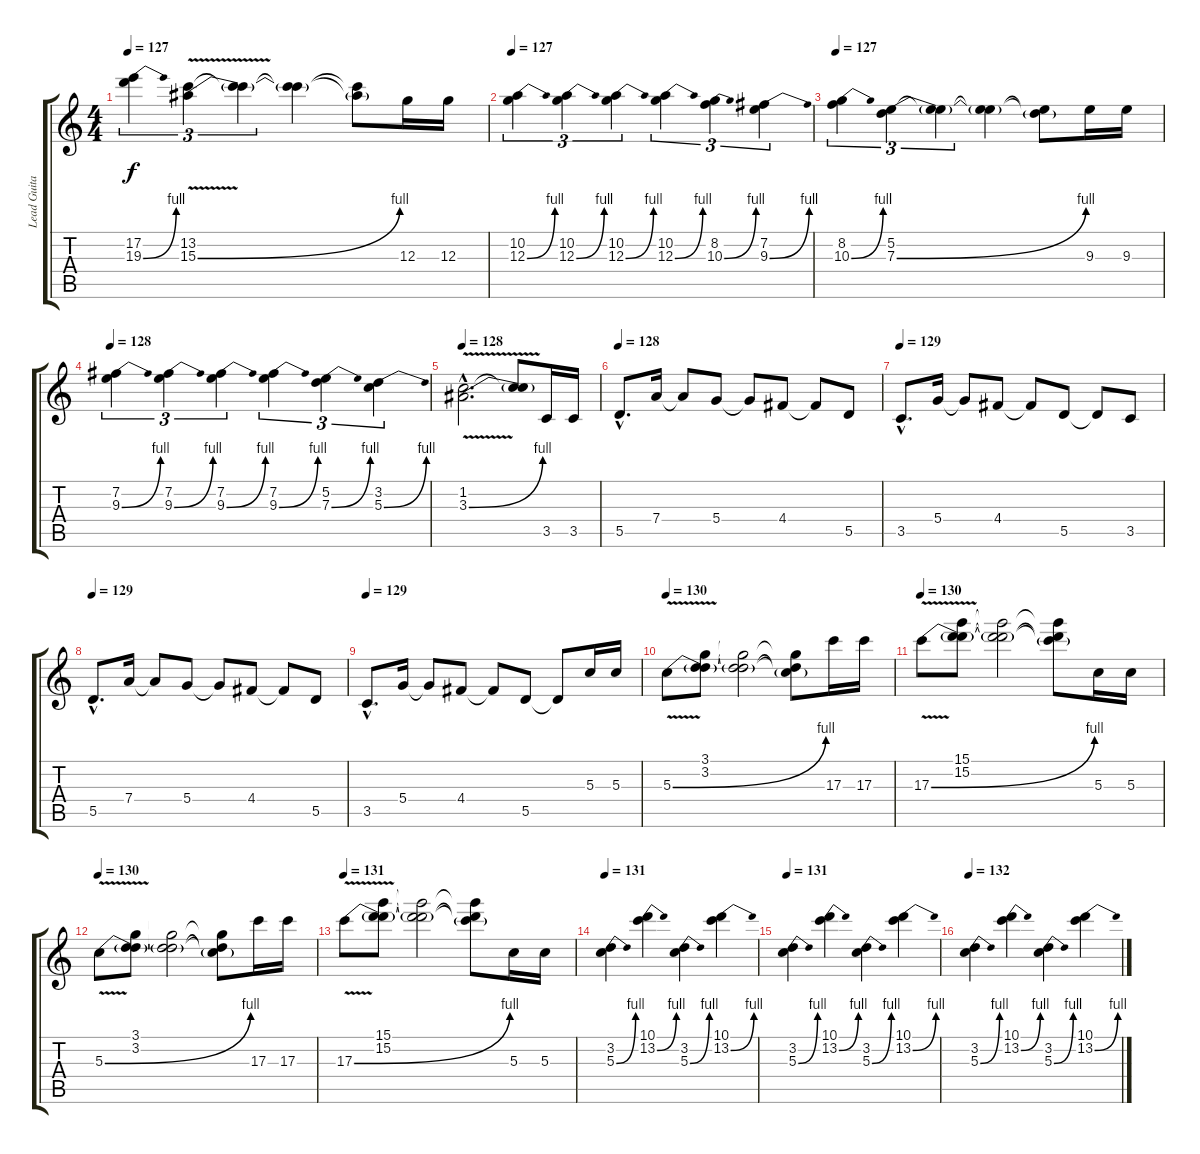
\track ("Lead Guitar" "Lead Guita") {instrument overdrivenguitar}
\staff {score tabs}
\tuning (E4 B3 G3 D3 A2 D2) {hide}
\ts (4 4)
\tempo 127
\clef g2
\ks c
(17.2 19.3{be (bend 0 0 60 4)}).4{tu (3 2) dy f} (13.2 15.3{be (bend 0 0 60 4) v}).4{tu (3 2)} (13.2{t} 15.3{t}).4{tu (3 2)} (13.2{t} 15.3{t}).4 (13.2{t} 15.3{t}).8 12.3.16 12.3.16 |
\tempo 127
(10.2 12.3{be (bend 0 0 60 4)}).4{tu (3 2)} (10.2 12.3{be (bend 0 0 60 4)}).4{tu (3 2)} (10.2 12.3{be (bend 0 0 60 4)}).4{tu (3 2)} (10.2 12.3{be (bend 0 0 60 4)}).4{tu (3 2)} (8.2 10.3{be (bend 0 0 60 4)}).4{tu (3 2)} (7.2 9.3{be (bend 0 0 60 4)}).4{tu (3 2)} |
\tempo 127
(8.2 10.3{be (bend 0 0 60 4)}).4{tu (3 2)} (5.2 7.3{be (bend 0 0 60 4)}).4{tu (3 2)} (5.2{t} 7.3{t}).4{tu (3 2)} (5.2{t} 7.3{t}).4 (5.2{t} 7.3{t}).8 9.3.16 9.3.16 |
\tempo 128
(7.2 9.3{be (bend 0 0 60 4)}).4{tu (3 2)} (7.2 9.3{be (bend 0 0 60 4)}).4{tu (3 2)} (7.2 9.3{be (bend 0 0 60 4)}).4{tu (3 2)} (7.2 9.3{be (bend 0 0 60 4)}).4{tu (3 2)} (5.2 7.3{be (bend 0 0 60 4)}).4{tu (3 2)} (3.2 5.3{be (bend 0 0 60 4)}).4{tu (3 2)} |
\tempo 128
(1.2{hac} 3.3{be (bend 0 0 60 4) v hac}).2{d} (1.2{t} 3.3{t}).8 3.5.16 3.5.16 |
\tempo 128
5.5{hac}.8{d} 7.4.16 7.4{t}.8 5.4.8 5.4{t}.8 4.4.8 4.4{t}.8 5.5.8 |
\tempo 129
3.5{hac}.8{d} 5.4.16 5.4{t}.8 4.4.8 4.4{t}.8 5.5.8 5.5{t}.8 3.5.8 |
\tempo 129
5.5{hac}.8{d} 7.4.16 7.4{t}.8 5.4.8 5.4{t}.8 4.4.8 4.4{t}.8 5.5.8 |
\tempo 129
3.5{hac}.8{d} 5.4.16 5.4{t}.8 4.4.8 4.4{t}.8 5.5.8 5.5{t}.8 5.3.16 5.3.16 |
\tempo 130
5.3{be (bend 0 0 60 4) v}.8 (3.1 3.2 5.3{t}).8 (3.1{t} 3.2{t} 5.3{t}).2 (3.1{t} 3.2{t} 5.3{t}).8 17.3.16 17.3.16 |
\tempo 130
17.3{be (bend 0 0 60 4) v}.8 (15.1 15.2 17.3{t}).8 (15.1{t} 15.2{t} 17.3{t}).2 (15.1{t} 15.2{t} 17.3{t}).8 5.3.16 5.3.16 |
\tempo 130
5.3{be (bend 0 0 60 4) v}.8 (3.1 3.2 5.3{t}).8 (3.1{t} 3.2{t} 5.3{t}).2 (3.1{t} 3.2{t} 5.3{t}).8 17.3.16 17.3.16 |
\tempo 131
17.3{be (bend 0 0 60 4) v}.8 (15.1 15.2 17.3{t}).8 (15.1{t} 15.2{t} 17.3{t}).2 (15.1{t} 15.2{t} 17.3{t}).8 5.3.16 5.3.16 |
\tempo 131
(3.2 5.3{be (bend 0 0 60 4)}).4 (10.1 13.2{be (bend 0 0 60 4)}).4 (3.2 5.3{be (bend 0 0 60 4)}).4 (10.1 13.2{be (bend 0 0 60 4)}).4 |
\tempo 131
(3.2 5.3{be (bend 0 0 60 4)}).4 (10.1 13.2{be (bend 0 0 60 4)}).4 (3.2 5.3{be (bend 0 0 60 4)}).4 (10.1 13.2{be (bend 0 0 60 4)}).4 |
\tempo 132
(3.2 5.3{be (bend 0 0 60 4)}).4 (10.1 13.2{be (bend 0 0 60 4)}).4 (3.2 5.3{be (bend 0 0 60 4)}).4 (10.1 13.2{be (bend 0 0 60 4)}).4
